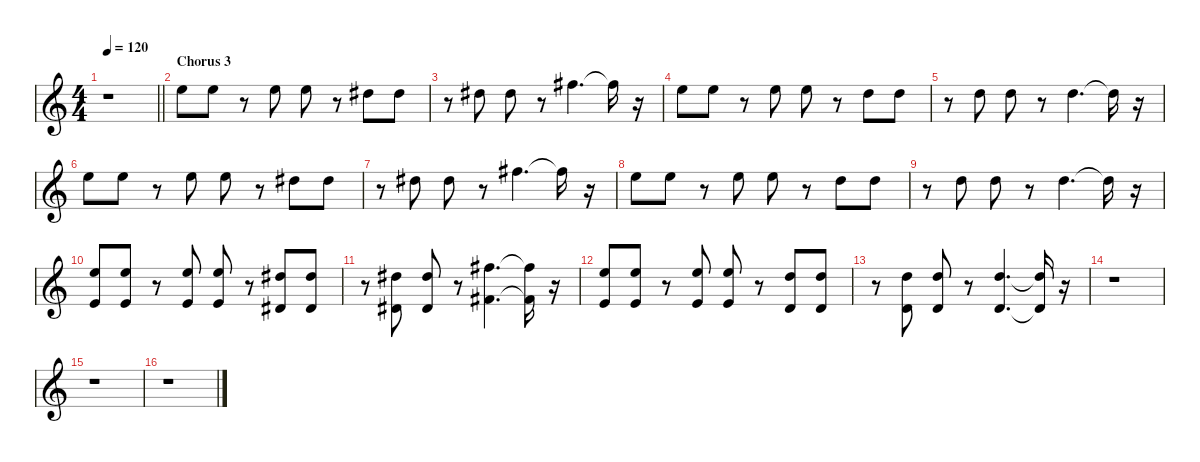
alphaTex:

\defaultSystemsLayout 4
\hideDynamics
\bracketExtendMode nobrackets
\singleTrackTrackNamePolicy hidden
\multiTrackTrackNamePolicy hidden
\firstSystemTrackNameMode fullname
\firstSystemTrackNameOrientation horizontal
\otherSystemsTrackNameOrientation horizontal
\track ("Synth 3 (Strings)" "vln.") {instrument stringensemble1}
\staff {score}
\tuning (E4 B3 G3 D3 A2 E2)
\ts (4 4)
\tempo 120
\clef g2
\barLineRight lightlight
\ks c
r.1{dy f beam Down} |
\section ("" "Chorus 3")
12.1.8{dy mf beam Down} 12.1.8{beam Down} r.8{beam Down} 12.1.8{beam Down} 12.1.8{beam Down} r.8{beam Down} 11.1{acc #}.8{beam Down} 11.1{acc #}.8{beam Down} |
r.8{beam Down} 11.1{acc #}.8{beam Down} 11.1{acc #}.8{beam Down} r.8{beam Down} 14.1{acc #}.4{d beam Down} 14.1{t acc #}.16{dy f beam Down} r.16{beam Down} |
12.1.8{dy mf beam Down} 12.1.8{beam Down} r.8{beam Down} 12.1.8{beam Down} 12.1.8{beam Down} r.8{beam Down} 10.1.8{beam Down} 10.1.8{beam Down} |
r.8{beam Down} 10.1.8{beam Down} 10.1.8{beam Down} r.8{beam Down} 10.1.4{d beam Down} 10.1{t}.16{dy f beam Down} r.16{beam Down} |
12.1.8{dy mf beam Down} 12.1.8{beam Down} r.8{beam Down} 12.1.8{beam Down} 12.1.8{beam Down} r.8{beam Down} 11.1{acc #}.8{beam Down} 11.1{acc #}.8{beam Down} |
r.8{beam Down} 11.1{acc #}.8{beam Down} 11.1{acc #}.8{beam Down} r.8{beam Down} 14.1{acc #}.4{d beam Down} 14.1{t acc #}.16{dy f beam Down} r.16{beam Down} |
12.1.8{dy mf beam Down} 12.1.8{beam Down} r.8{beam Down} 12.1.8{beam Down} 12.1.8{beam Down} r.8{beam Down} 10.1.8{beam Down} 10.1.8{beam Down} |
r.8{beam Down} 10.1.8{beam Down} 10.1.8{beam Down} r.8{beam Down} 10.1.4{d beam Down} 10.1{t}.16{dy f beam Down} r.16{beam Down} |
(12.1 9.3).8{dy mf beam Up} (12.1 14.4).8{beam Up} r.8{beam Up} (12.1 14.4).8{beam Up} (12.1 14.4).8{beam Up} r.8{beam Up} (11.1{acc #} 13.4{acc #}).8{beam Up} (11.1{acc #} 13.4{acc #}).8{beam Up} |
r.8{beam Down} (11.1{acc #} 13.4{acc #}).8{beam Up} (11.1{acc #} 13.4{acc #}).8{beam Up} r.8{beam Up} (14.1{acc #} 11.3{acc #}).4{d beam Down} (14.1{t acc #} 11.3{t acc #}).16{dy f beam Down} r.16{beam Down} |
(12.1 14.4).8{dy mf beam Up} (12.1 14.4).8{beam Up} r.8{beam Up} (12.1 14.4).8{beam Up} (12.1 14.4).8{beam Up} r.8{beam Up} (10.1 12.4).8{beam Up} (10.1 12.4).8{beam Up} |
r.8{beam Down} (10.1 12.4).8{beam Up} (10.1 12.4).8{beam Up} r.8{beam Up} (10.1 12.4).4{d beam Up} (10.1{t} 12.4{t}).16{dy f beam Up} r.16{beam Up} |
r.1{beam Down} |
r.1{beam Down} |
r.1{beam Down}
